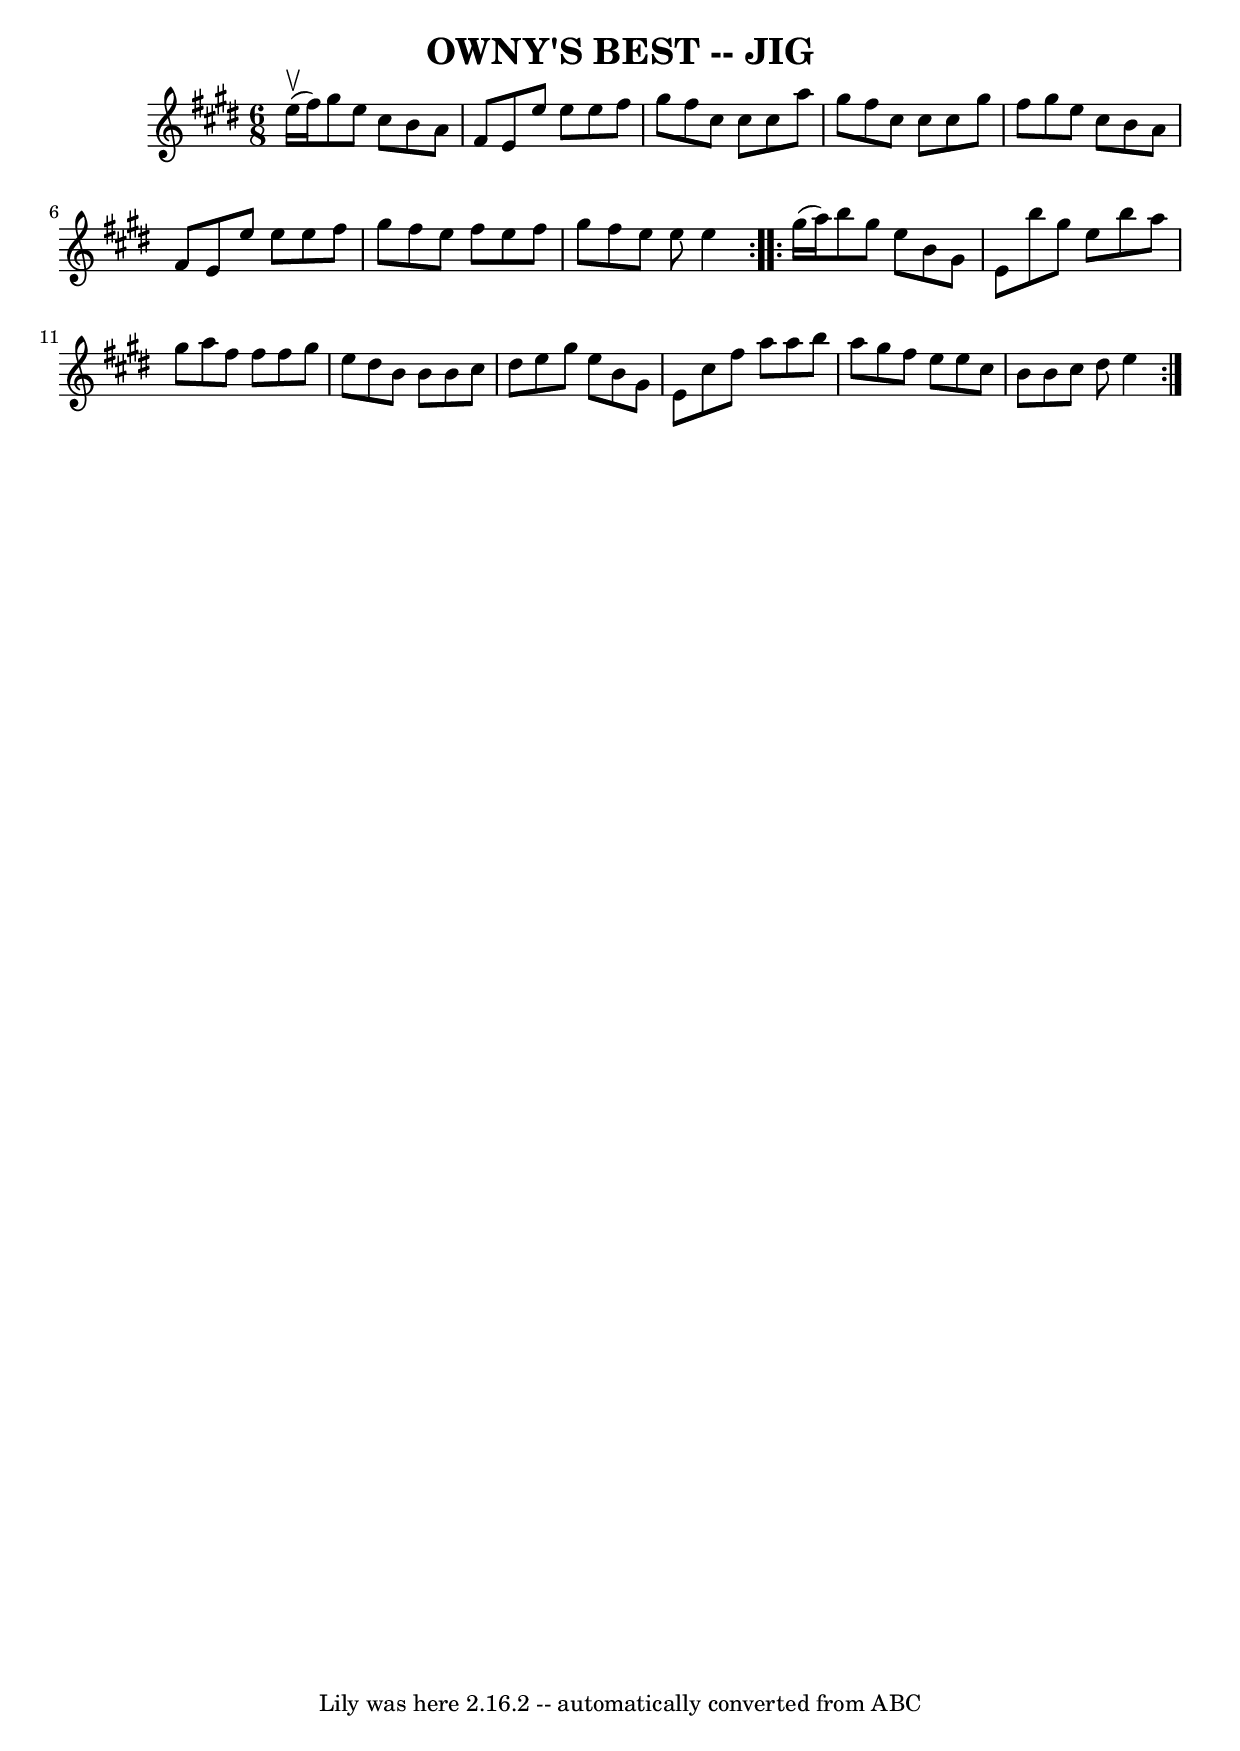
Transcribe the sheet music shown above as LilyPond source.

\version "2.7.40"
\include "Mammoth.ily"
\header {
	%% book = "Ryan's Mammoth Collection of Fiddle Tunes"
	crossRefNumber = "1"
	footnotes = ""
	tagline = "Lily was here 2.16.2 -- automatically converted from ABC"
	title = "OWNY'S BEST -- JIG"
}
voicedefault =  {
\set Score.defaultBarType = "empty"

\repeat volta 2 {
\time 6/8 \key e \major e''16 (^\upbow fis''16)       |
   
gis''8 e''8 cis''8 b'8 a'8 fis'8    |
 e'8 e''8    
e''8 e''8 fis''8 gis''8    |
 fis''8 cis''8 cis''8    
cis''8 a''8 gis''8    |
 fis''8 cis''8 cis''8 cis''8    
gis''8 fis''8        |
 gis''8 e''8 cis''8 b'8 a'8    
fis'8    |
 e'8 e''8 e''8 e''8 fis''8 gis''8    |
 
 fis''8 e''8 fis''8 e''8 fis''8 gis''8    |
 fis''8    
e''8 e''8 e''4    }     \repeat volta 2 { gis''16 (a''16)       
|
 b''8 gis''8 e''8 b'8 gis'8 e'8    |
 b''8    
gis''8 e''8 b''8 a''8 gis''8    |
 a''8 fis''8 fis''8 
 fis''8 gis''8 e''8    |
 dis''8 b'8 b'8 b'8 cis''8 
 dis''8        |
 e''8 gis''8 e''8 b'8 gis'8 e'8    
|
 cis''8 fis''8 a''8 a''8 b''8 a''8    |
   
gis''8 fis''8 e''8 e''8 cis''8 b'8    |
 b'8 cis''8   
 dis''8 e''4    }   
}

\score{
    <<

	\context Staff="default"
	{
	    \voicedefault 
	}

    >>
	\layout {
	}
	\midi {}
}
